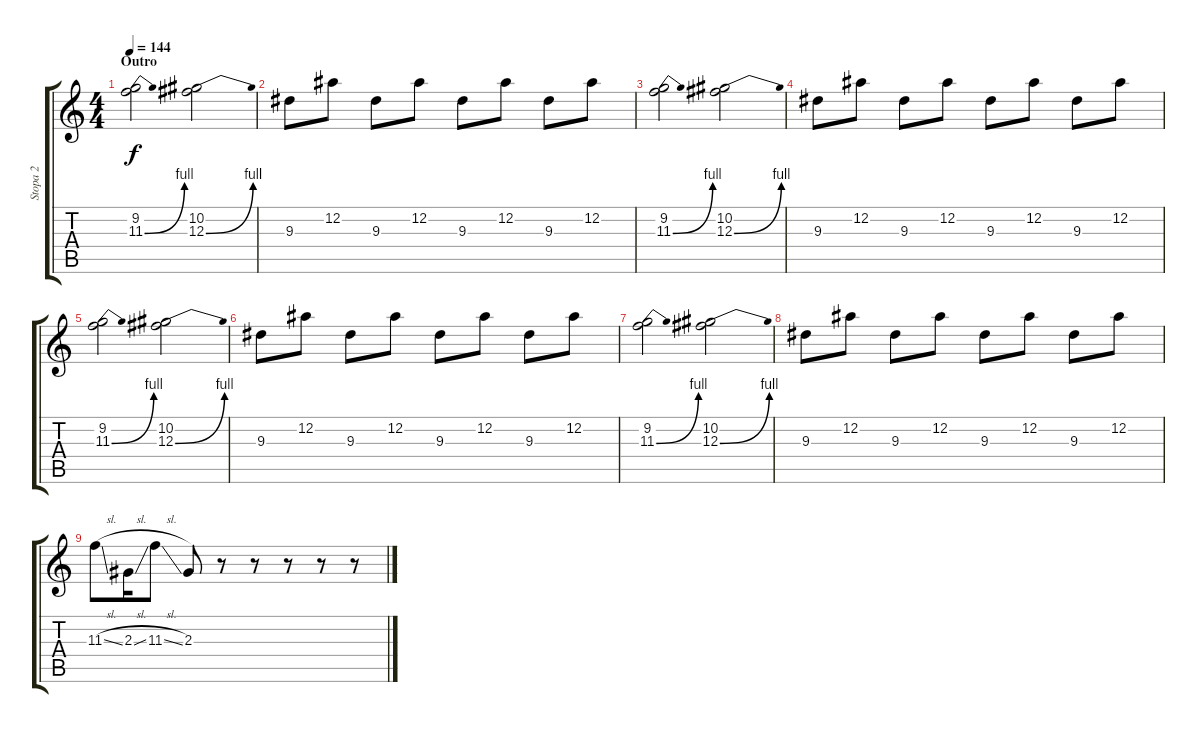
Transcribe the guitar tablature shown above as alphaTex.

\track ("Stopa 2" "Stopa 2") {instrument overdrivenguitar}
\staff {score tabs}
\tuning (Eb4 Bb3 Gb3 Db3 Ab2 Eb2) {hide}
\ts (4 4)
\section ("" "Outro")
\tempo 144
\clef g2
\ks c
(9.2 11.3{be (bend 0 0 60 4)}).2{dy f} (10.2 12.3{be (bend 0 0 60 4)}).2 |
9.3.8 12.2.8 9.3.8 12.2.8 9.3.8 12.2.8 9.3.8 12.2.8 |
(9.2 11.3{be (bend 0 0 60 4)}).2 (10.2 12.3{be (bend 0 0 60 4)}).2 |
9.3.8 12.2.8 9.3.8 12.2.8 9.3.8 12.2.8 9.3.8 12.2.8 |
(9.2 11.3{be (bend 0 0 60 4)}).2 (10.2 12.3{be (bend 0 0 60 4)}).2 |
9.3.8 12.2.8 9.3.8 12.2.8 9.3.8 12.2.8 9.3.8 12.2.8 |
(9.2 11.3{be (bend 0 0 60 4)}).2 (10.2 12.3{be (bend 0 0 60 4)}).2 |
9.3.8 12.2.8 9.3.8 12.2.8 9.3.8 12.2.8 9.3.8 12.2.8 |
11.3{sl}.8 2.3{sl}.16 11.3{sl}.8 2.3.8 r.8 r.8 r.8 r.8 r.8
